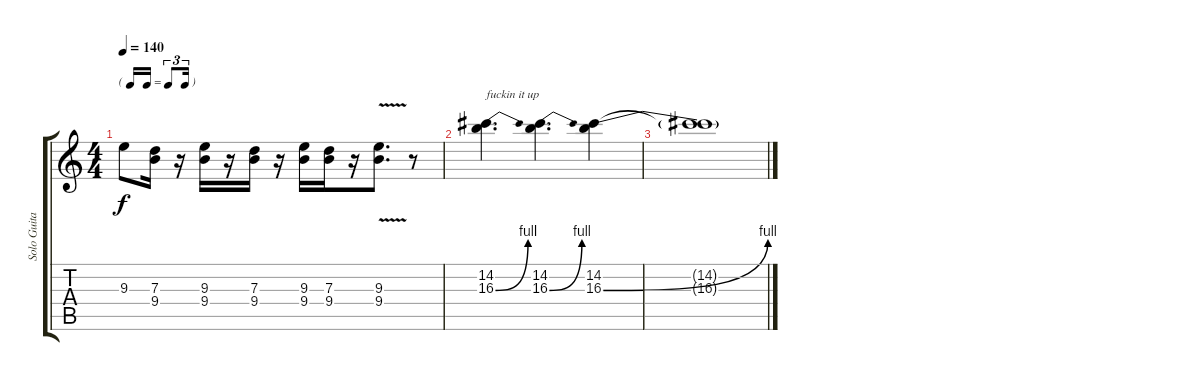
\track ("Solo Guitar" "Solo Guita") {instrument overdrivenguitar}
\staff {score tabs}
\tuning (E4 B3 G3 D3 A2 E2) {hide}
\ts (4 4)
\tf triplet16th
\tempo 140
\clef g2
\ks c
9.3{t}.8{dy f} (7.3 9.4).16 r.16 (9.3 9.4).16 r.16 (7.3 9.4).16 r.16 (9.3 9.4).16 (7.3 9.4).16 r.16 (9.3{v} 9.4).8{d} r.8 |
(14.2 16.3{be (bend 0 0 60 4)}).4{d txt "fuckin it up"} (14.2 16.3{be (bend 0 0 60 4)}).4{d} (14.2 16.3{be (bend 0 0 60 4)}).4 |
(14.2{t} 16.3{t}).1
